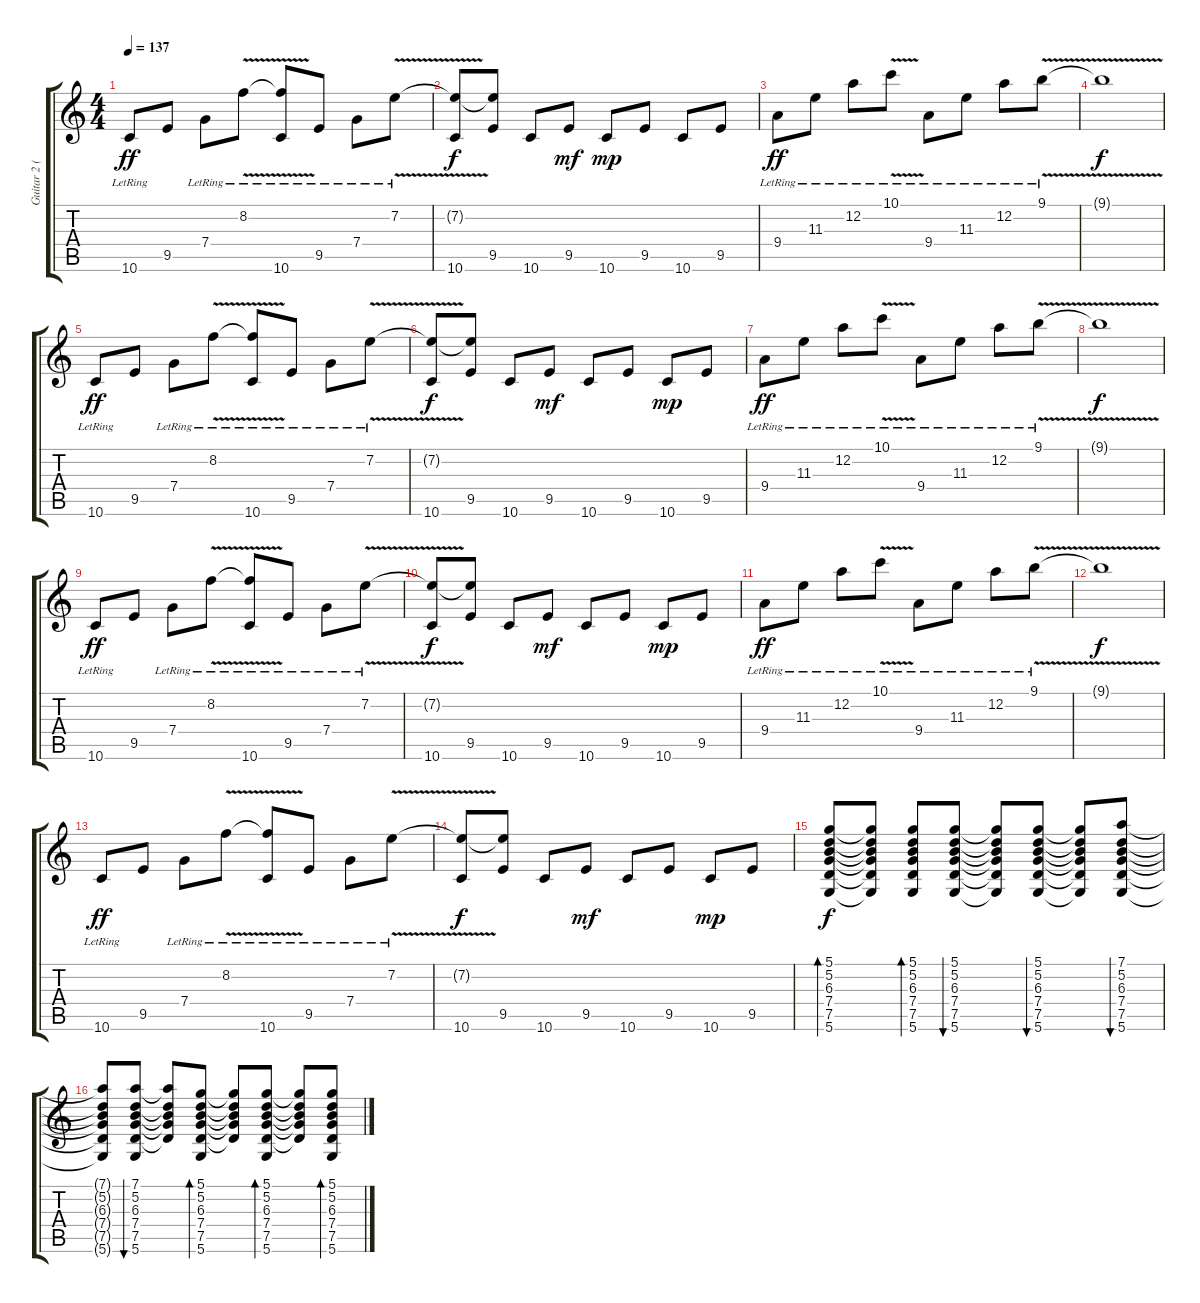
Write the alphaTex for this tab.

\track ("Guitar 2 (Clean)" "Guitar 2 (") {instrument electricguitarjazz}
\staff {score tabs}
\tuning (D4 A3 F3 C3 G2 D2) {hide}
\ts (4 4)
\tempo 137
\clef g2
\ks c
10.6{lr}.8{dy ff} 9.5.8 7.4{lr}.8 8.2{v lr}.8 (8.2{t} 10.6{lr}).8 9.5{lr}.8 7.4{lr}.8 7.2{v lr}.8 |
(7.2{t} 10.6).8{dy f} (7.2{t} 9.5).8 10.6.8 9.5.8{dy mf} 10.6.8{dy mp} 9.5.8 10.6.8 9.5.8 |
9.4{lr}.8{dy ff volume 10} 11.3{lr}.8 12.2{lr}.8 10.1{v lr}.8 9.4{lr}.8 11.3{lr}.8 12.2{lr}.8 9.1{v lr}.8 |
9.1{t}.1{dy f} |
10.6{lr}.8{dy ff} 9.5.8 7.4{lr}.8 8.2{v lr}.8 (8.2{t} 10.6{lr}).8 9.5{lr}.8 7.4{lr}.8 7.2{v lr}.8 |
(7.2{t} 10.6).8{dy f} (7.2{t} 9.5).8 10.6.8 9.5.8{dy mf} 10.6.8 9.5.8 10.6.8{dy mp} 9.5.8 |
9.4{lr}.8{dy ff} 11.3{lr}.8 12.2{lr}.8 10.1{v lr}.8 9.4{lr}.8 11.3{lr}.8 12.2{lr}.8 9.1{v lr}.8 |
9.1{t}.1{dy f} |
10.6{lr}.8{dy ff} 9.5.8 7.4{lr}.8 8.2{v lr}.8 (8.2{t} 10.6{lr}).8 9.5{lr}.8 7.4{lr}.8 7.2{v lr}.8 |
(7.2{t} 10.6).8{dy f} (7.2{t} 9.5).8 10.6.8 9.5.8{dy mf} 10.6.8 9.5.8 10.6.8{dy mp} 9.5.8 |
9.4{lr}.8{dy ff} 11.3{lr}.8 12.2{lr}.8 10.1{v lr}.8 9.4{lr}.8 11.3{lr}.8 12.2{lr}.8 9.1{v lr}.8 |
9.1{t}.1{dy f} |
10.6{lr}.8{dy ff} 9.5.8 7.4{lr}.8 8.2{v lr}.8 (8.2{t} 10.6{lr}).8 9.5{lr}.8 7.4{lr}.8 7.2{v lr}.8 |
(7.2{t} 10.6).8{dy f} (7.2{t} 9.5).8 10.6.8 9.5.8{dy mf} 10.6.8 9.5.8 10.6.8{dy mp} 9.5.8 |
(5.1 5.2 6.3 7.4 7.5 5.6).8{bd 480 dy f volume 8 instrument electricguitarjazz} (5.1{t} 5.2{t} 6.3{t} 7.4{t} 7.5{t} 5.6{t}).8 (5.1 5.2 6.3 7.4 7.5 5.6).8{bd 60} (5.1 5.2 6.3 7.4 7.5 5.6).8{bu 60} (5.1{t} 5.2{t} 6.3{t} 7.4{t} 7.5{t} 5.6{t}).8 (5.1 5.2 6.3 7.4 7.5 5.6).8{bu 60} (5.1{t} 5.2{t} 6.3{t} 7.4{t} 7.5{t} 5.6{t}).8 (7.1 5.2 6.3 7.4 7.5 5.6).8{bu 60} |
(7.1{t} 5.2{t} 6.3{t} 7.4{t} 7.5{t} 5.6{t}).8{instrument electricguitarjazz} (7.1 5.2 6.3 7.4 7.5 5.6).8{bu 60} (7.1{t} 5.2{t} 6.3{t} 7.4{t} 7.5{t}).8 (5.1 5.2 6.3 7.4 7.5 5.6).8{bd 60} (5.1{t} 5.2{t} 6.3{t} 7.4{t} 7.5{t}).8 (5.1 5.2 6.3 7.4 7.5 5.6).8{bd 60} (5.1{t} 5.2{t} 6.3{t} 7.4{t} 7.5{t}).8 (5.1 5.2 6.3 7.4 7.5 5.6).8{bd 60}
